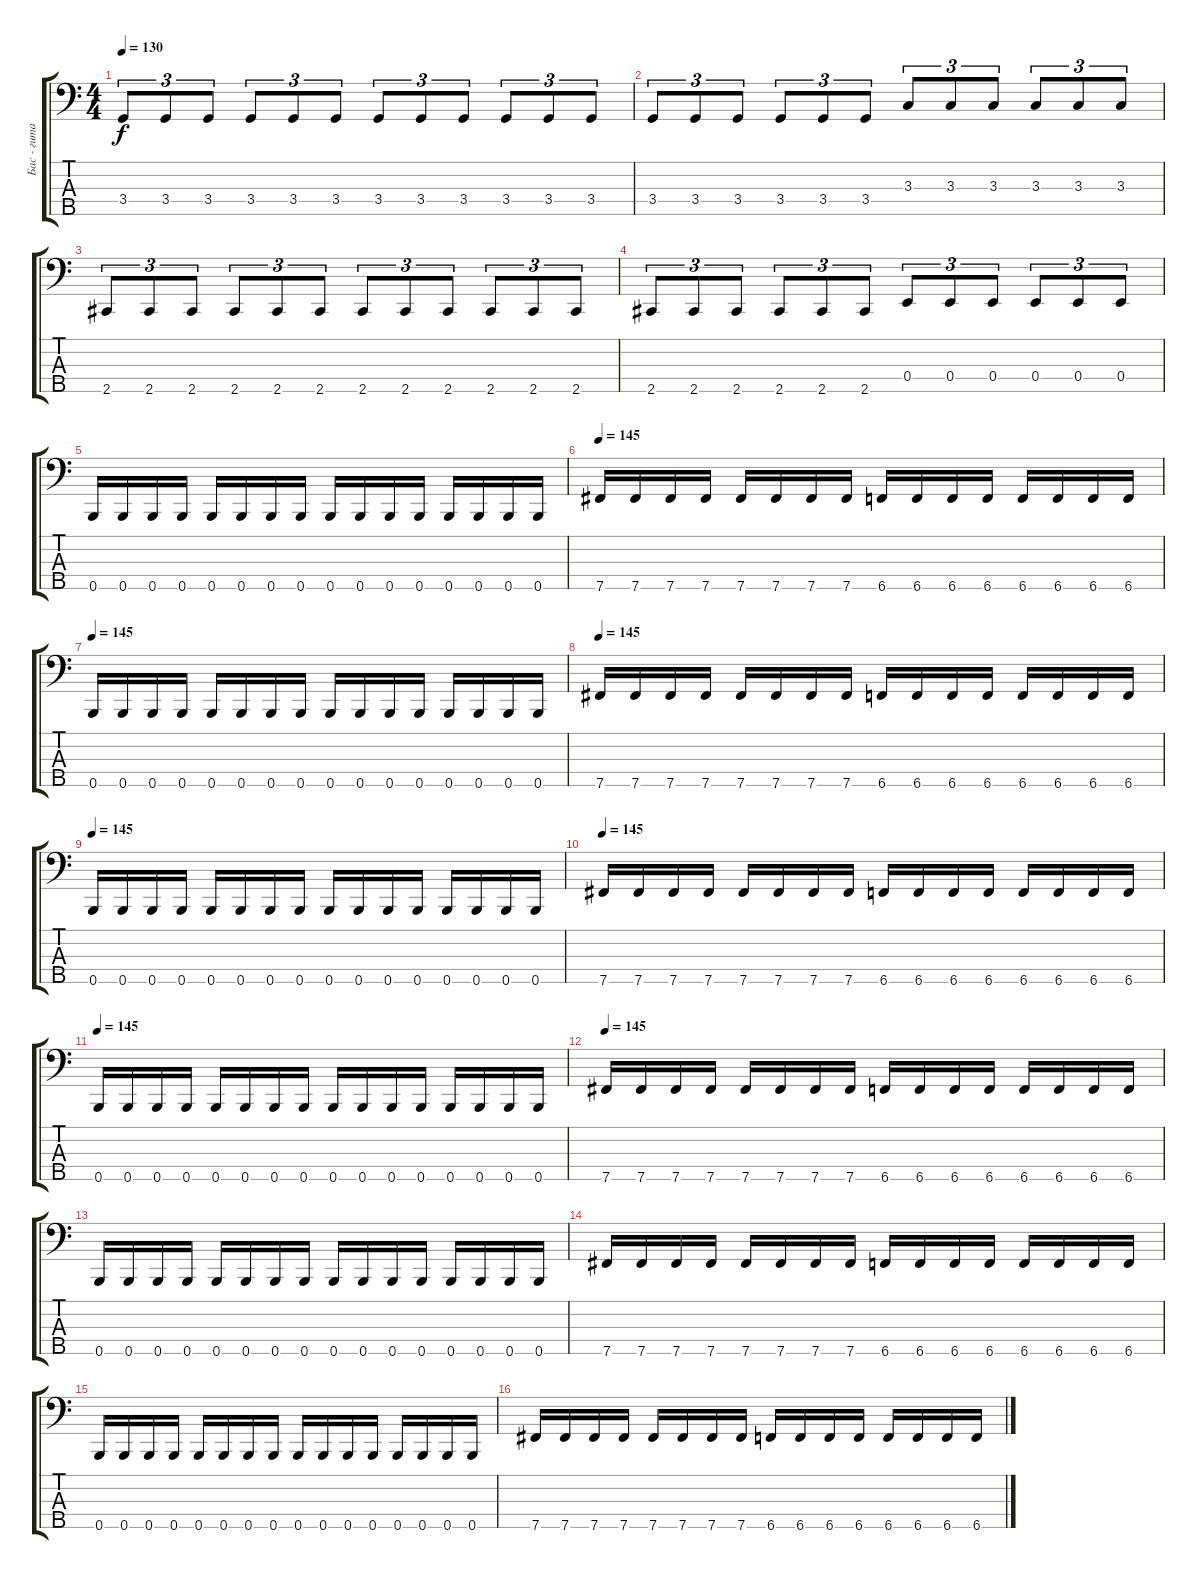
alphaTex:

\track ("Бас - гитара" "Бас - гита") {instrument electricbassfinger}
\staff {score tabs}
\tuning (G2 D2 A1 E1 B0) {hide}
\ts (4 4)
\tempo 130
\clef f4
\ks c
3.4.8{tu (3 2) dy f} 3.4.8{tu (3 2)} 3.4.8{tu (3 2)} 3.4.8{tu (3 2)} 3.4.8{tu (3 2)} 3.4.8{tu (3 2)} 3.4.8{tu (3 2)} 3.4.8{tu (3 2)} 3.4.8{tu (3 2)} 3.4.8{tu (3 2)} 3.4.8{tu (3 2)} 3.4.8{tu (3 2)} |
3.4.8{tu (3 2)} 3.4.8{tu (3 2)} 3.4.8{tu (3 2)} 3.4.8{tu (3 2)} 3.4.8{tu (3 2)} 3.4.8{tu (3 2)} 3.3.8{tu (3 2)} 3.3.8{tu (3 2)} 3.3.8{tu (3 2)} 3.3.8{tu (3 2)} 3.3.8{tu (3 2)} 3.3.8{tu (3 2)} |
2.5.8{tu (3 2)} 2.5.8{tu (3 2)} 2.5.8{tu (3 2)} 2.5.8{tu (3 2)} 2.5.8{tu (3 2)} 2.5.8{tu (3 2)} 2.5.8{tu (3 2)} 2.5.8{tu (3 2)} 2.5.8{tu (3 2)} 2.5.8{tu (3 2)} 2.5.8{tu (3 2)} 2.5.8{tu (3 2)} |
2.5.8{tu (3 2)} 2.5.8{tu (3 2)} 2.5.8{tu (3 2)} 2.5.8{tu (3 2)} 2.5.8{tu (3 2)} 2.5.8{tu (3 2)} 0.4.8{tu (3 2)} 0.4.8{tu (3 2)} 0.4.8{tu (3 2)} 0.4.8{tu (3 2)} 0.4.8{tu (3 2)} 0.4.8{tu (3 2)} |
0.5.16 0.5.16 0.5.16 0.5.16 0.5.16 0.5.16 0.5.16 0.5.16 0.5.16 0.5.16 0.5.16 0.5.16 0.5.16 0.5.16 0.5.16 0.5.16 |
\tempo 145
7.5.16 7.5.16 7.5.16 7.5.16 7.5.16 7.5.16 7.5.16 7.5.16 6.5.16 6.5.16 6.5.16 6.5.16 6.5.16 6.5.16 6.5.16 6.5.16 |
\tempo 145
0.5.16 0.5.16 0.5.16 0.5.16 0.5.16 0.5.16 0.5.16 0.5.16 0.5.16 0.5.16 0.5.16 0.5.16 0.5.16 0.5.16 0.5.16 0.5.16 |
\tempo 145
7.5.16 7.5.16 7.5.16 7.5.16 7.5.16 7.5.16 7.5.16 7.5.16 6.5.16 6.5.16 6.5.16 6.5.16 6.5.16 6.5.16 6.5.16 6.5.16 |
\tempo 145
0.5.16 0.5.16 0.5.16 0.5.16 0.5.16 0.5.16 0.5.16 0.5.16 0.5.16 0.5.16 0.5.16 0.5.16 0.5.16 0.5.16 0.5.16 0.5.16 |
\tempo 145
7.5.16 7.5.16 7.5.16 7.5.16 7.5.16 7.5.16 7.5.16 7.5.16 6.5.16 6.5.16 6.5.16 6.5.16 6.5.16 6.5.16 6.5.16 6.5.16 |
\tempo 145
0.5.16 0.5.16 0.5.16 0.5.16 0.5.16 0.5.16 0.5.16 0.5.16 0.5.16 0.5.16 0.5.16 0.5.16 0.5.16 0.5.16 0.5.16 0.5.16 |
\tempo 145
7.5.16 7.5.16 7.5.16 7.5.16 7.5.16 7.5.16 7.5.16 7.5.16 6.5.16 6.5.16 6.5.16 6.5.16 6.5.16 6.5.16 6.5.16 6.5.16 |
0.5.16 0.5.16 0.5.16 0.5.16 0.5.16 0.5.16 0.5.16 0.5.16 0.5.16 0.5.16 0.5.16 0.5.16 0.5.16 0.5.16 0.5.16 0.5.16 |
7.5.16 7.5.16 7.5.16 7.5.16 7.5.16 7.5.16 7.5.16 7.5.16 6.5.16 6.5.16 6.5.16 6.5.16 6.5.16 6.5.16 6.5.16 6.5.16 |
0.5.16 0.5.16 0.5.16 0.5.16 0.5.16 0.5.16 0.5.16 0.5.16 0.5.16 0.5.16 0.5.16 0.5.16 0.5.16 0.5.16 0.5.16 0.5.16 |
7.5.16 7.5.16 7.5.16 7.5.16 7.5.16 7.5.16 7.5.16 7.5.16 6.5.16 6.5.16 6.5.16 6.5.16 6.5.16 6.5.16 6.5.16 6.5.16
